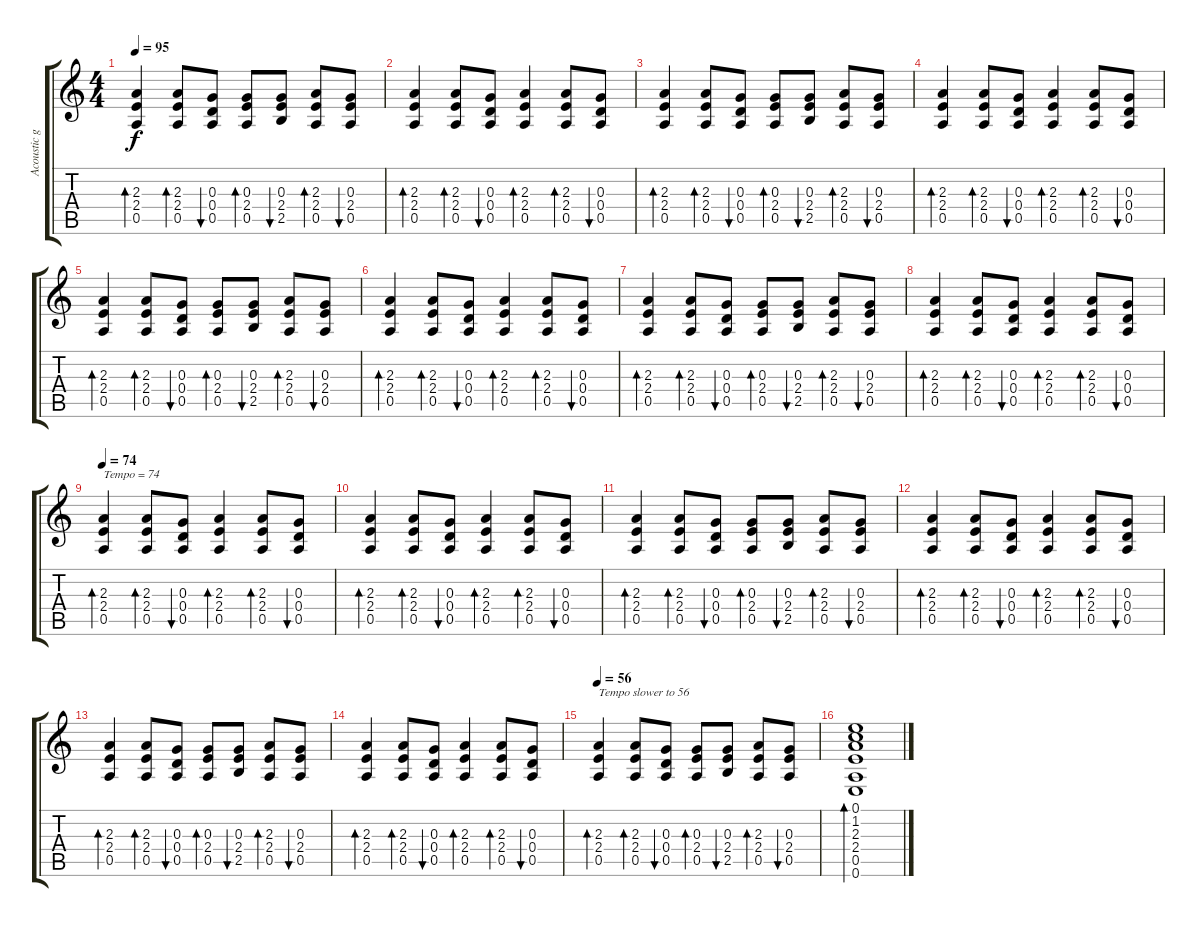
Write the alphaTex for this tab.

\track ("Acoustic guitar" "Acoustic g") {instrument acousticguitarsteel}
\staff {score tabs}
\tuning (E4 B3 G3 D3 A2 E2) {hide}
\ts (4 4)
\tempo 95
\clef g2
\ks c
(2.3 2.4 0.5).4{bd 60 dy f} (2.3 2.4 0.5).8{bd 60} (0.3 0.4 0.5).8{bu 60} (0.3 2.4 0.5).8{bd 60} (0.3 2.4 2.5).8{bu 60} (2.3 2.4 0.5).8{bd 60} (0.3 2.4 0.5).8{bu 60} |
(2.3 2.4 0.5).4{bd 60} (2.3 2.4 0.5).8{bd 60} (0.3 0.4 0.5).8{bu 60} (2.3 2.4 0.5).4{bd 60} (2.3 2.4 0.5).8{bd 60} (0.3 0.4 0.5).8{bu 60} |
(2.3 2.4 0.5).4{bd 60} (2.3 2.4 0.5).8{bd 60} (0.3 0.4 0.5).8{bu 60} (0.3 2.4 0.5).8{bd 60} (0.3 2.4 2.5).8{bu 60} (2.3 2.4 0.5).8{bd 60} (0.3 2.4 0.5).8{bu 60} |
(2.3 2.4 0.5).4{bd 60} (2.3 2.4 0.5).8{bd 60} (0.3 0.4 0.5).8{bu 60} (2.3 2.4 0.5).4{bd 60} (2.3 2.4 0.5).8{bd 60} (0.3 0.4 0.5).8{bu 60} |
(2.3 2.4 0.5).4{bd 60} (2.3 2.4 0.5).8{bd 60} (0.3 0.4 0.5).8{bu 60} (0.3 2.4 0.5).8{bd 60} (0.3 2.4 2.5).8{bu 60} (2.3 2.4 0.5).8{bd 60} (0.3 2.4 0.5).8{bu 60} |
(2.3 2.4 0.5).4{bd 60} (2.3 2.4 0.5).8{bd 60} (0.3 0.4 0.5).8{bu 60} (2.3 2.4 0.5).4{bd 60} (2.3 2.4 0.5).8{bd 60} (0.3 0.4 0.5).8{bu 60} |
(2.3 2.4 0.5).4{bd 60} (2.3 2.4 0.5).8{bd 60} (0.3 0.4 0.5).8{bu 60} (0.3 2.4 0.5).8{bd 60} (0.3 2.4 2.5).8{bu 60} (2.3 2.4 0.5).8{bd 60} (0.3 2.4 0.5).8{bu 60} |
(2.3 2.4 0.5).4{bd 60} (2.3 2.4 0.5).8{bd 60} (0.3 0.4 0.5).8{bu 60} (2.3 2.4 0.5).4{bd 60} (2.3 2.4 0.5).8{bd 60} (0.3 0.4 0.5).8{bu 60} |
\tempo 74
(2.3 2.4 0.5).4{bd 60 txt "Tempo = 74" volume 16} (2.3 2.4 0.5).8{bd 60} (0.3 0.4 0.5).8{bu 60} (2.3 2.4 0.5).4{bd 60} (2.3 2.4 0.5).8{bd 60} (0.3 0.4 0.5).8{bu 60} |
(2.3 2.4 0.5).4{bd 60} (2.3 2.4 0.5).8{bd 60} (0.3 0.4 0.5).8{bu 60} (2.3 2.4 0.5).4{bd 60} (2.3 2.4 0.5).8{bd 60} (0.3 0.4 0.5).8{bu 60} |
(2.3 2.4 0.5).4{bd 60} (2.3 2.4 0.5).8{bd 60} (0.3 0.4 0.5).8{bu 60} (0.3 2.4 0.5).8{bd 60} (0.3 2.4 2.5).8{bu 60} (2.3 2.4 0.5).8{bd 60} (0.3 2.4 0.5).8{bu 60} |
(2.3 2.4 0.5).4{bd 60} (2.3 2.4 0.5).8{bd 60} (0.3 0.4 0.5).8{bu 60} (2.3 2.4 0.5).4{bd 60} (2.3 2.4 0.5).8{bd 60} (0.3 0.4 0.5).8{bu 60} |
(2.3 2.4 0.5).4{bd 60} (2.3 2.4 0.5).8{bd 60} (0.3 0.4 0.5).8{bu 60} (0.3 2.4 0.5).8{bd 60} (0.3 2.4 2.5).8{bu 60} (2.3 2.4 0.5).8{bd 60} (0.3 2.4 0.5).8{bu 60} |
(2.3 2.4 0.5).4{bd 60} (2.3 2.4 0.5).8{bd 60} (0.3 0.4 0.5).8{bu 60} (2.3 2.4 0.5).4{bd 60} (2.3 2.4 0.5).8{bd 60} (0.3 0.4 0.5).8{bu 60} |
\tempo 56
(2.3 2.4 0.5).4{bd 60 txt "Tempo slower to 56"} (2.3 2.4 0.5).8{bd 60} (0.3 0.4 0.5).8{bu 60} (0.3 2.4 0.5).8{bd 60} (0.3 2.4 2.5).8{bu 60} (2.3 2.4 0.5).8{bd 60} (0.3 2.4 0.5).8{bu 60} |
(0.1 1.2 2.3 2.4 0.5 0.6).1{bd 480}
